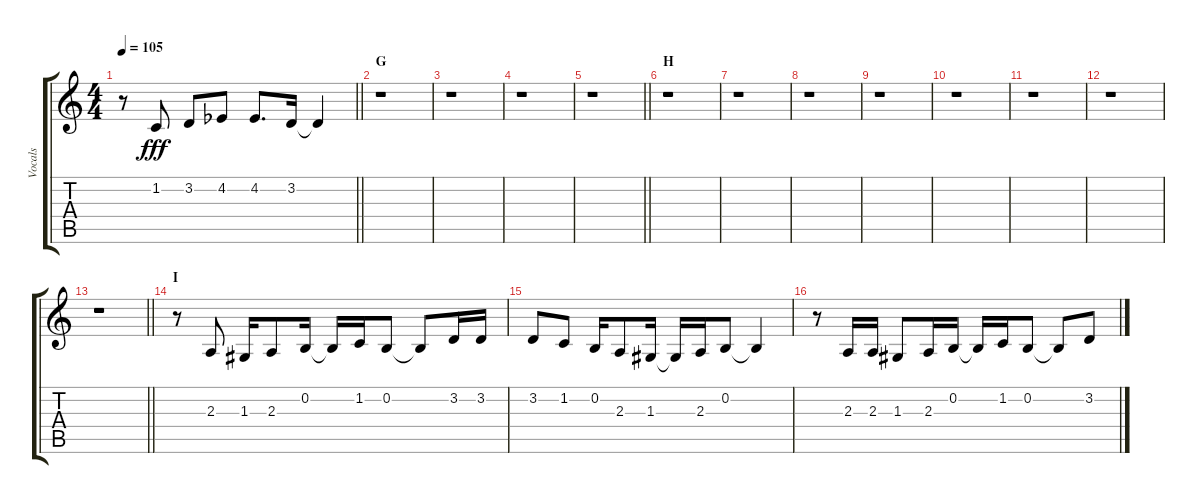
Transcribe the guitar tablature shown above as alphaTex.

\track ("Vocals" "Vocals") {instrument voiceoohs}
\staff {score tabs}
\tuning (E4 B3 G3 D3 A2 E2) {hide}
\ts (4 4)
\tempo 105
\clef g2
\barLineRight lightlight
\ks c
r.8{dy fff} 1.2.8 3.2.8 4.2{acc b}.8 4.2{acc b}.8{d} 3.2.16 3.2{t}.4 |
\section ("" "G")
r.1 |
r.1 |
r.1 |
\barLineRight lightlight
r.1 |
\section ("" "H")
r.1 |
r.1 |
r.1 |
r.1 |
r.1 |
r.1 |
r.1 |
\barLineRight lightlight
r.1 |
\section ("" "I")
r.8 2.3.8 1.3.16 2.3.8 0.2.16 0.2{t}.16 1.2.16 0.2.8 0.2{t}.8 3.2.16 3.2.16 |
3.2.8 1.2.8 0.2.16 2.3.8 1.3.16 1.3{t}.16 2.3.16 0.2.8 0.2{t}.4 |
r.8 2.3.16 2.3.16 1.3.8 2.3.16 0.2.16 0.2{t}.16 1.2.16 0.2.8 0.2{t}.8 3.2.8
